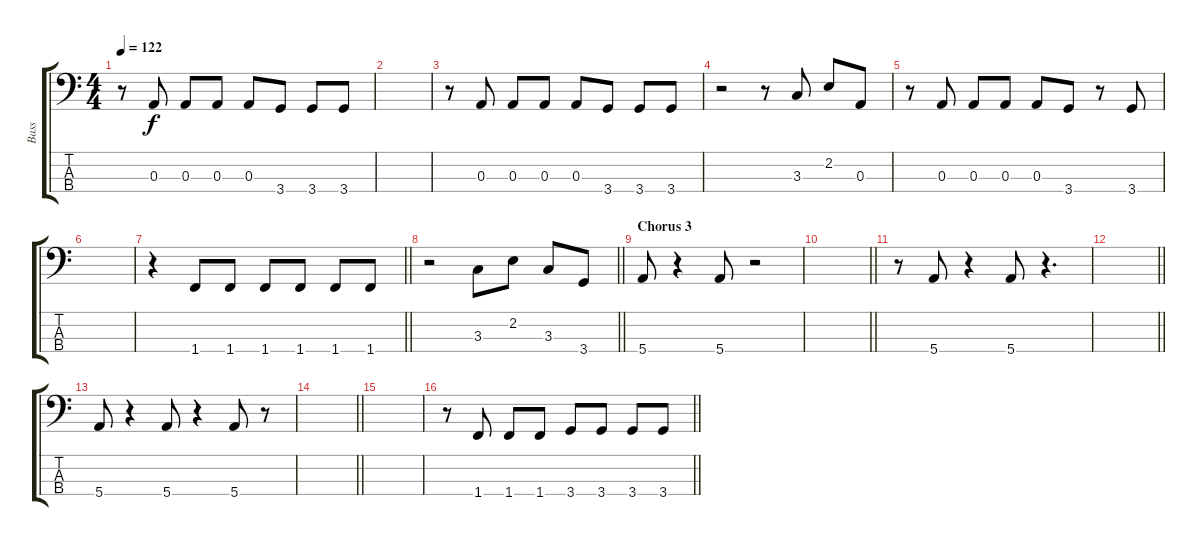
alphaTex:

\track ("Bass" "Bass") {instrument electricbasspick}
\staff {score tabs}
\tuning (G2 D2 A1 E1) {hide}
\ts (4 4)
\tempo 122
\clef f4
\ks c
r.8{dy f} 0.3.8 0.3.8 0.3.8 0.3.8 3.4.8 3.4.8 3.4.8 |
|
r.8 0.3.8 0.3.8 0.3.8 0.3.8 3.4.8 3.4.8 3.4.8 |
r.2 r.8 3.3.8 2.2.8 0.3.8 |
r.8 0.3.8 0.3.8 0.3.8 0.3.8 3.4.8 r.8 3.4.8 |
|
\barLineRight lightlight
r.4 1.4.8 1.4.8 1.4.8 1.4.8 1.4.8 1.4.8 |
\barLineRight lightlight
r.2 3.3.8 2.2.8 3.3.8 3.4.8 |
\section ("" "Chorus 3")
5.4.8 r.4 5.4.8 r.2 |
\barLineRight lightlight
|
r.8 5.4.8 r.4 5.4.8 r.4{d} |
\barLineRight lightlight
|
5.4.8 r.4 5.4.8 r.4 5.4.8 r.8 |
\barLineRight lightlight
|
|
\barLineRight lightlight
r.8 1.4.8 1.4.8 1.4.8 3.4.8 3.4.8 3.4.8 3.4.8
